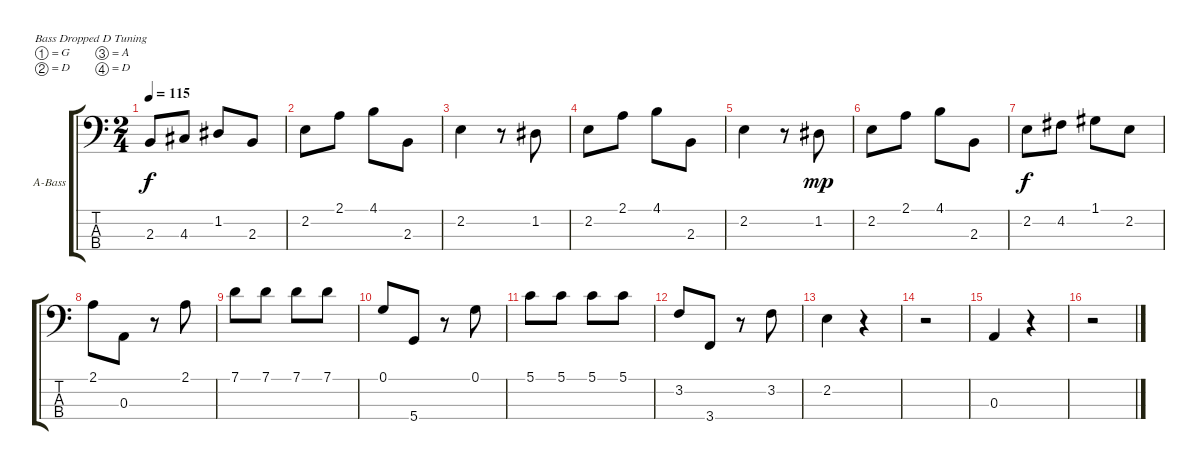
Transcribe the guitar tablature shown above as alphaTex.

\defaultSystemsLayout 4
\bracketExtendMode groupsimilarinstruments
\firstSystemTrackNameOrientation horizontal
\otherSystemsTrackNameOrientation horizontal
\track ("Bass" "A-Bass") {instrument acousticbass}
\staff {score tabs}
\tuning (G2 D2 A1 D1)
\ts (2 4)
\tempo 115
\clef f4
\ks c
2.3.8{dy f} 4.3.8 1.2.8 2.3.8 |
2.2.8 2.1.8 4.1.8 2.3.8 |
2.2.4 r.8 1.2.8 |
2.2.8 2.1.8 4.1.8 2.3.8 |
2.2.4 r.8 1.2.8{dy mp} |
2.2.8 2.1.8 4.1.8 2.3.8 |
2.2.8{dy f} 4.2.8 1.1.8 2.2.8 |
2.1.8 0.3.8 r.8 2.1.8 |
7.1.8 7.1.8 7.1.8 7.1.8 |
0.1.8 5.4.8 r.8 0.1.8 |
5.1.8 5.1.8 5.1.8 5.1.8 |
3.2.8 3.4.8 r.8 3.2.8 |
2.2.4 r.4 |
r.2 |
0.3.4 r.4 |
r.2
